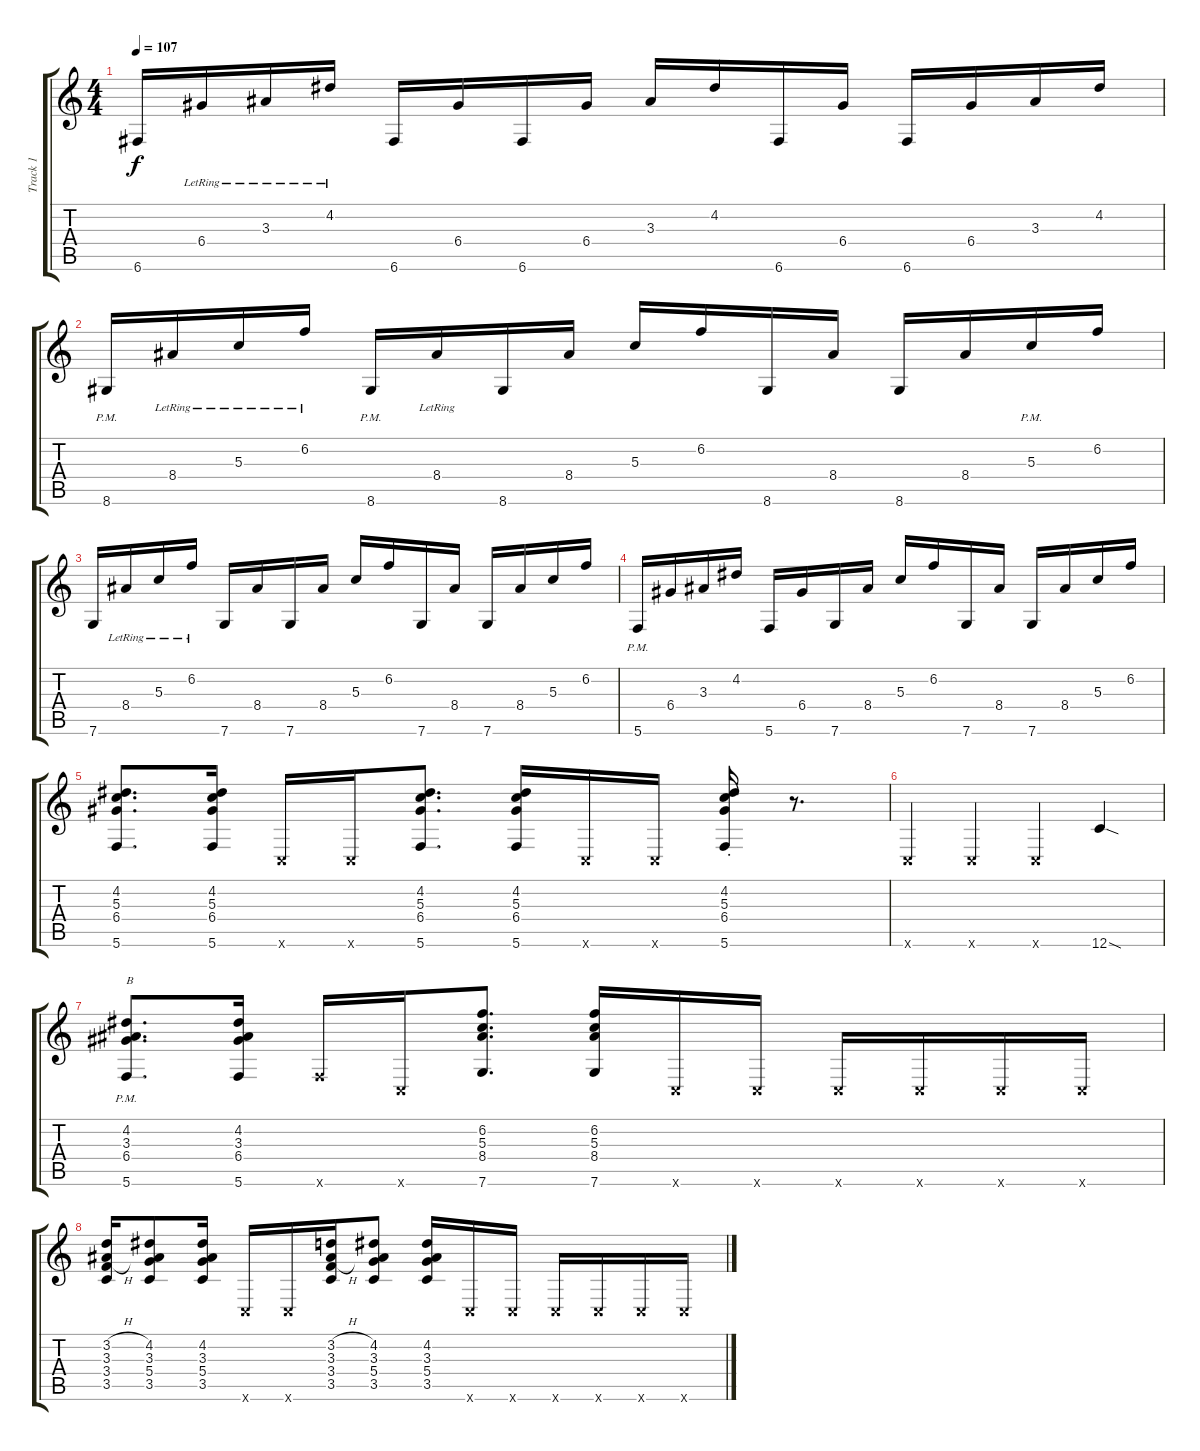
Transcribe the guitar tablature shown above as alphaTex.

\track ("Track 1" "Track 1") {instrument acousticguitarnylon}
\staff {score tabs}
\tuning (E4 B3 G3 D3 A2 C2) {hide}
\ts (4 4)
\tempo 107
\clef g2
\ks c
6.6.16{dy f} 6.4{lr}.16 3.3{lr}.16 4.2{lr}.16 6.6.16 6.4.16 6.6.16 6.4.16 3.3.16 4.2.16 6.6.16 6.4.16 6.6.16 6.4.16 3.3.16 4.2.16 |
8.6{pm}.16 8.4{lr}.16 5.3{lr}.16 6.2{lr}.16 8.6{pm}.16 8.4{lr}.16 8.6.16 8.4.16 5.3.16 6.2.16 8.6.16 8.4.16 8.6.16 8.4.16 5.3{pm}.16 6.2.16 |
7.6.16 8.4{lr}.16 5.3{lr}.16 6.2{lr}.16 7.6.16 8.4.16 7.6.16 8.4.16 5.3.16 6.2.16 7.6.16 8.4.16 7.6.16 8.4.16 5.3.16 6.2.16 |
5.6{pm}.16 6.4.16 3.3.16 4.2.16 5.6.16 6.4.16 7.6.16 8.4.16 5.3.16 6.2.16 7.6.16 8.4.16 7.6.16 8.4.16 5.3.16 6.2.16 |
(4.2 5.3 6.4 5.6).8{d} (4.2 5.3 6.4 5.6).16 0.6{x}.16 0.6{x}.16 (4.2 5.3 6.4 5.6).8{d} (4.2 5.3 6.4 5.6).16 0.6{x}.16 0.6{x}.16 (4.2 5.3 6.4 5.6{st}).16 r.8{d} |
0.6{x}.4 0.6{x}.4 0.6{x}.4 12.6{sod}.4 |
(4.2 3.3 6.4 5.6{pm}).8{d txt "B"} (4.2 3.3 6.4 5.6).16 5.6{x}.16 0.6{x}.16 (6.2 5.3 8.4 7.6).8{d} (6.2 5.3 8.4 7.6).16 0.6{x}.16 0.6{x}.16 0.6{x}.16 0.6{x}.16 0.6{x}.16 0.6{x}.16 |
(3.2{h} 3.3 3.4{h} 3.5).16 (4.2 3.3 5.4 3.5).8 (4.2 3.3 5.4 3.5).16 0.6{x}.16 0.6{x}.16 (3.2{h} 3.3 3.4{h} 3.5).16 (4.2 3.3 5.4 3.5).8 (4.2 3.3 5.4 3.5).16 0.6{x}.16 0.6{x}.16 0.6{x}.16 0.6{x}.16 0.6{x}.16 0.6{x}.16
